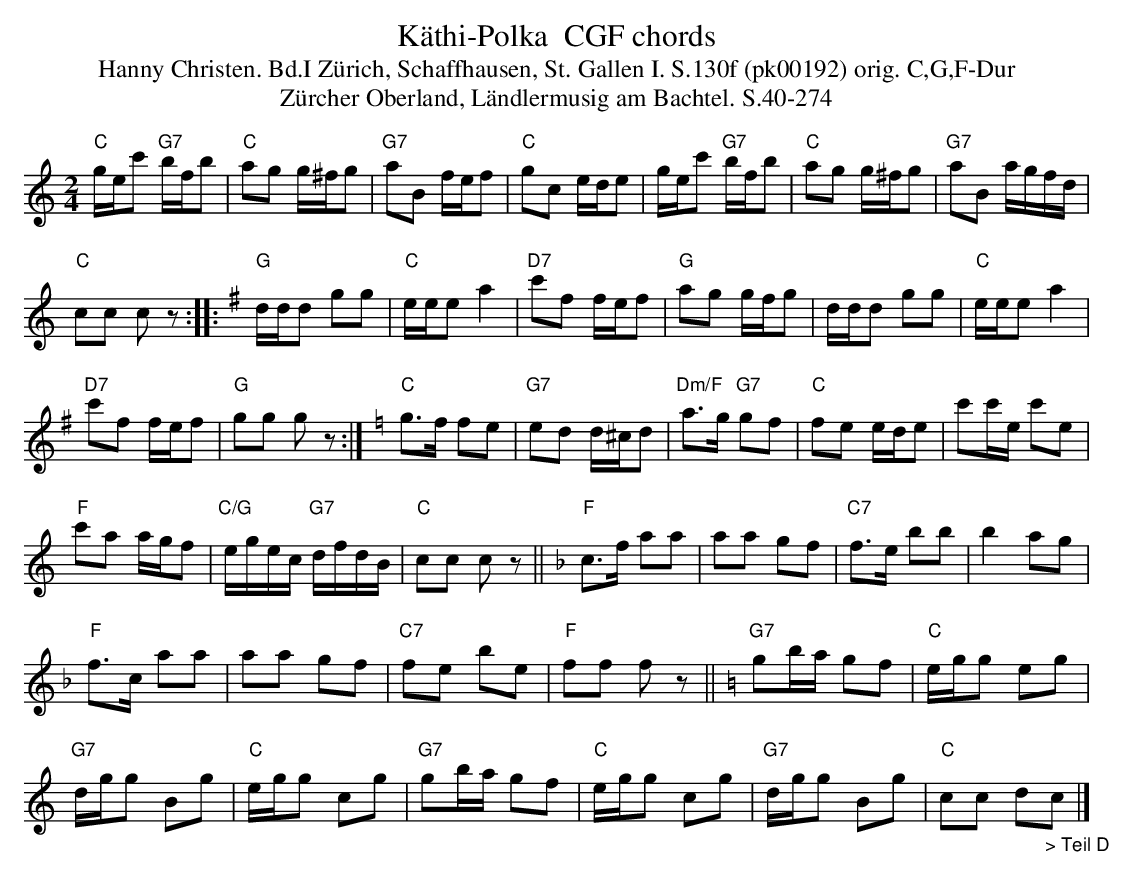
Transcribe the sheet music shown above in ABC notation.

X:1
T: K\"athi-Polka  CGF chords
T:Hanny Christen. Bd.I Z\"urich, Schaffhausen, St. Gallen I. S.130f (pk00192) orig. C,G,F-Dur
T: Z\"urcher Oberland, L\"andlermusig am Bachtel. S.40-274
M:2/4
L:1/16
K:C %%MIDI gchordon
"C"gec'2 "G7"bfb2 | "C"a2g2 g^fg2 | "G7"a2B2 fef2 | "C"g2c2 ede2 | gec'2 "G7"bfb2 | "C"a2g2 g^fg2 | "G7"a2B2 agfd |
"C"c2c2 c2z2 :: [K:G] "G"ddd2 g2g2 | "C"eee2 a4 | "D7"c'2f2 fef2 | "G"a2g2 gfg2 | ddd2 g2g2 | "C"eee2 a4 |
"D7"c'2f2 fef2 | "G"g2g2 g2z2 :|  [K:C] "C"g3f f2e2 | "G7"e2d2 d^cd2 | "Dm/F"a3g "G7"g2f2 | "C"f2e2 ede2 | c'2c'e c'2e2 |
"F"c'2a2 agf2 | "C/G"egec "G7"dfdB | "C"c2c2 c2z2 || [K:F] "F"c3f a2a2 | a2a2 g2f2 | "C7"f3e b2b2 | b4a2g2 |
"F"f3c a2a2 | a2a2 g2f2 | "C7"f2e2 b2e2 | "F"f2f2 f2z2 || [K:C] "G7"g2ba g2f2 | "C"egg2 e2g2 |
"G7"dgg2 B2g2 | "C"egg2 c2g2 | "G7"g2ba g2f2 | "C"egg2 c2g2 | "G7"dgg2 B2g2 |  "C"c2c2 d2"_> Teil D"c2 |]
